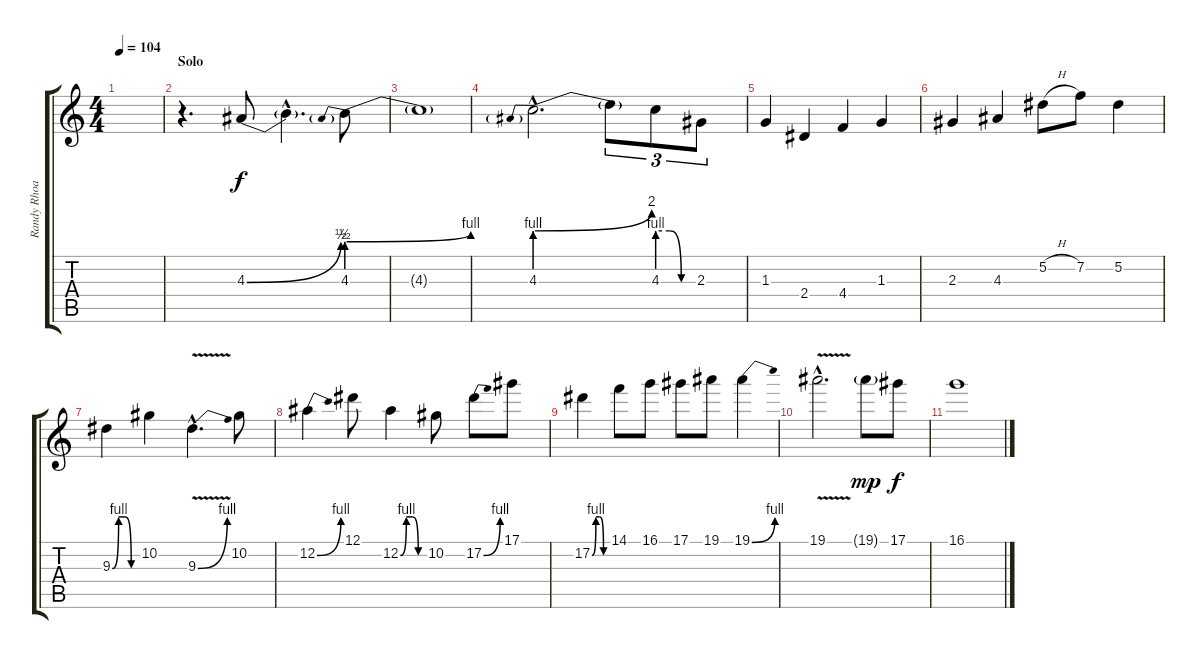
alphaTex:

\track ("Randy Rhoads (Double Track)" "Randy Rhoa") {instrument overdrivenguitar}
\staff {score tabs}
\tuning (Eb4 Bb3 Gb3 Db3 Ab2 Eb2) {hide}
\ts (4 4)
\tempo 104
\clef g2
\ks c
|
\section ("" "Solo")
r.4{d} 4.3{be (bend 0 0 60 2)}.8 4.3{hac t}.4{d} 4.3{be (prebendbend 0 2 60 4)}.8 |
4.3{t}.1 |
4.3{be (prebendbend 0 4 60 8) hac}.2{d} 4.3{t}.8{tu (3 2)} 4.3{be (custom 0 4 20 4 40 0 60 0)}.8{tu (3 2)} 2.3.8{tu (3 2)} |
1.3.4 2.4.4 4.4.4 1.3.4 |
2.3.4 4.3.4 5.2{h}.8 7.2.8 5.2.4 |
9.3{be (custom 0 0 15 4 30 4 45 0 60 0)}.4 10.2.4 9.3{be (bend 0 0 60 4) v hac}.4{d} 10.2.8 |
12.2{be (bend 0 0 60 4)}.4 12.1.8 12.2{be (custom 0 0 15 4 30 4 45 0 60 0)}.4 10.2.8 17.2{be (bend 0 0 60 4)}.8 17.1.8 |
17.2{be (custom 0 0 15 4 30 4 45 0 60 0)}.4 14.1.8 16.1.8 17.1.8 19.1.8 19.1{be (bend 0 0 60 4)}.4 |
19.1{v hac}.2{d} 19.1{g}.8{dy mp} 17.1.8{dy f} |
16.1.1
